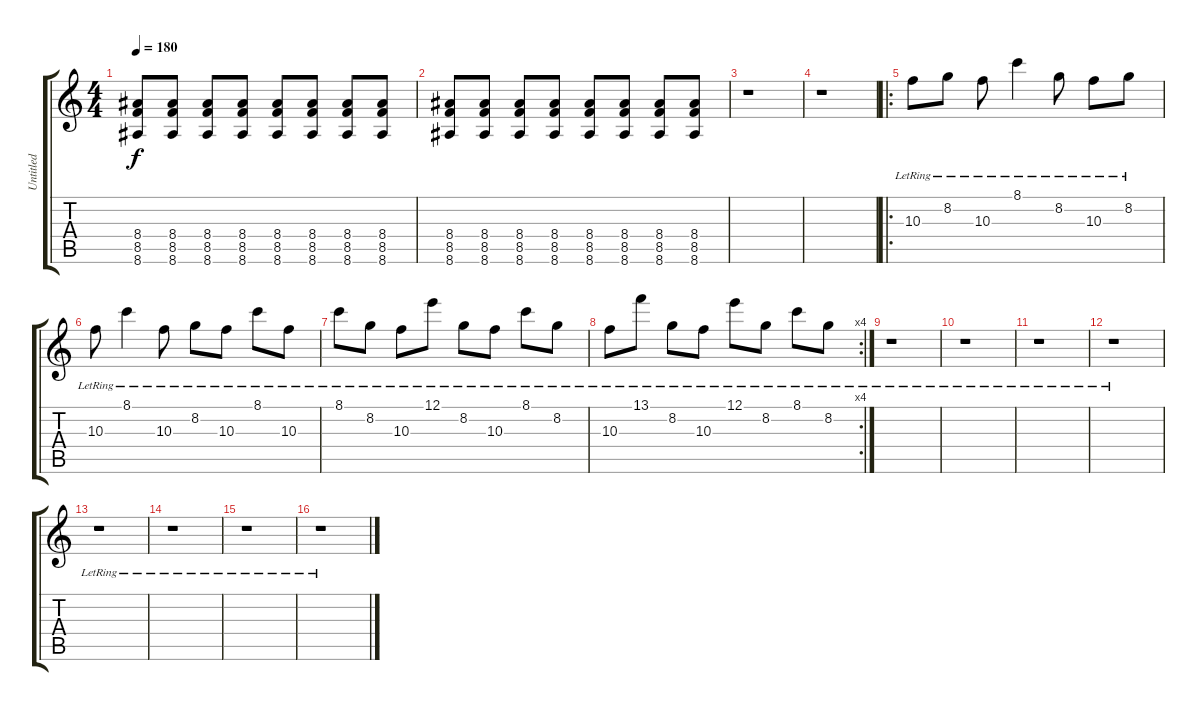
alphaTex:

\track ("Untitled" "Untitled") {instrument overdrivenguitar}
\staff {score tabs}
\tuning (E4 B3 G3 D3 A2 D2) {hide}
\ts (4 4)
\tempo 180
\clef g2
\ks c
(8.4 8.5 8.6).8{dy f} (8.4 8.5 8.6).8 (8.4 8.5 8.6).8 (8.4 8.5 8.6).8 (8.4 8.5 8.6).8 (8.4 8.5 8.6).8 (8.4 8.5 8.6).8 (8.4 8.5 8.6).8 |
(8.4 8.5 8.6).8 (8.4 8.5 8.6).8 (8.4 8.5 8.6).8 (8.4 8.5 8.6).8 (8.4 8.5 8.6).8 (8.4 8.5 8.6).8 (8.4 8.5 8.6).8 (8.4 8.5 8.6).8 |
r.1 |
r.1 |
\ro
10.3{lr}.8 8.2{lr}.8 10.3{lr}.8 8.1{lr}.4 8.2{lr}.8 10.3{lr}.8 8.2{lr}.8 |
10.3{lr}.8 8.1{lr}.4 10.3{lr}.8 8.2{lr}.8 10.3{lr}.8 8.1{lr}.8 10.3{lr}.8 |
8.1{lr}.8 8.2{lr}.8 10.3{lr}.8 12.1{lr}.8 8.2{lr}.8 10.3{lr}.8 8.1{lr}.8 8.2{lr}.8 |
\rc 4
10.3{lr}.8 13.1{lr}.8 8.2{lr}.8 10.3{lr}.8 12.1{lr}.8 8.2{lr}.8 8.1{lr}.8 8.2{lr}.8 |
r.1 |
r.1 |
r.1 |
r.1 |
r.1 |
r.1 |
r.1 |
r.1
